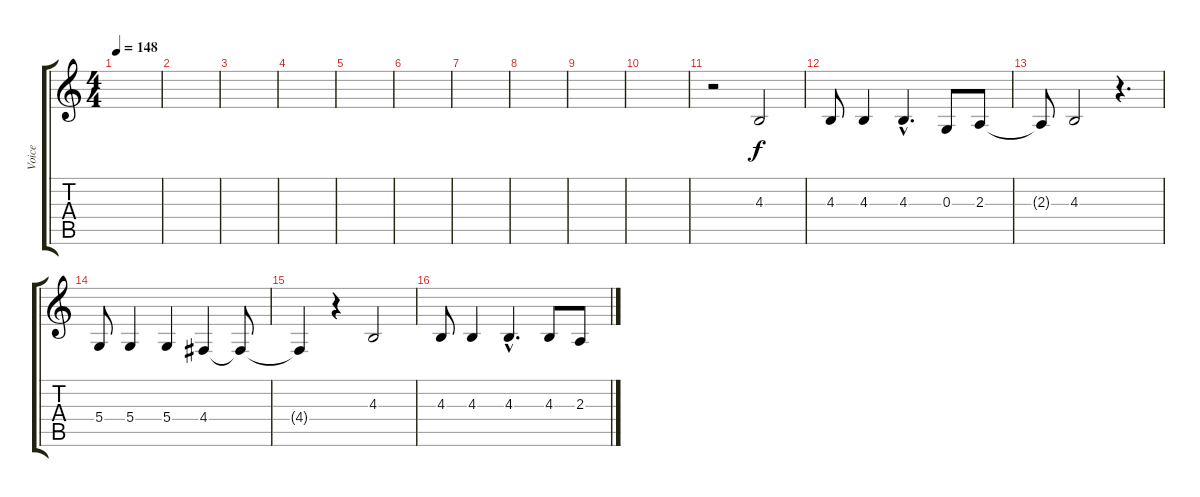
\track ("Voice" "Voice") {instrument cello}
\staff {score tabs}
\tuning (E4 B3 G3 D3 A2 E2) {hide}
\ts (4 4)
\tempo 148
\clef g2
\ks c
|
|
|
|
|
|
|
|
|
|
r.2 4.3.2 |
4.3.8 4.3.4 4.3{hac}.4{d} 0.3.8 2.3.8 |
2.3{t}.8 4.3.2 r.4{d} |
5.4.8 5.4.4 5.4.4 4.4.4 4.4{t}.8 |
4.4{t}.4 r.4 4.3.2 |
4.3.8 4.3.4 4.3{hac}.4{d} 4.3.8 2.3.8
